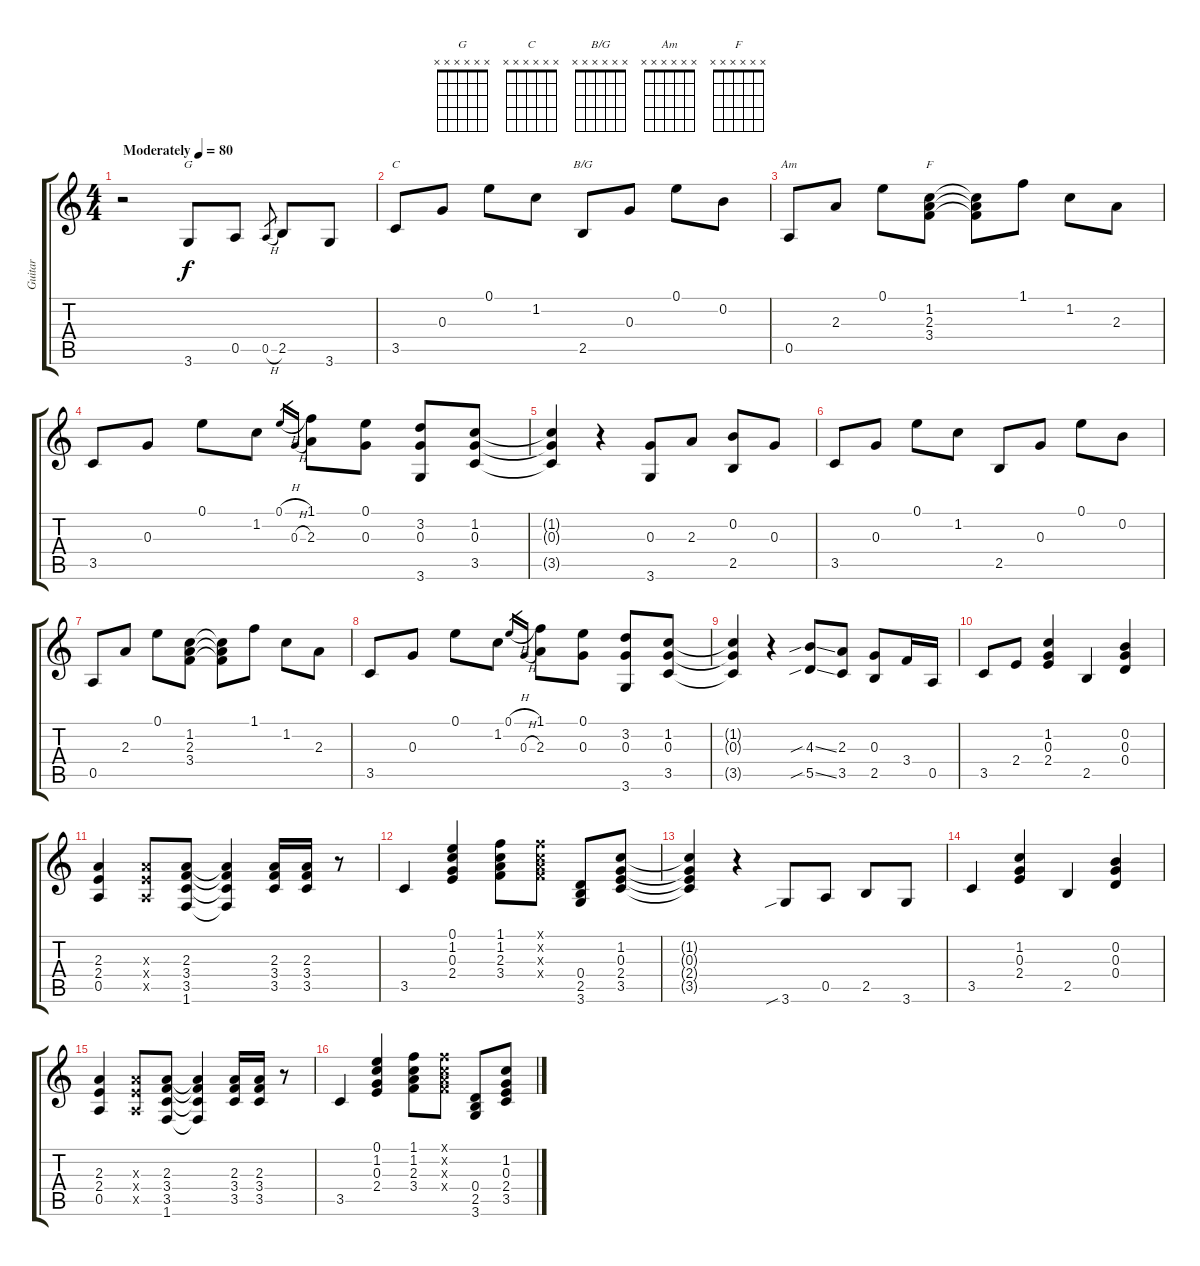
\track ("Guitar" "Guitar") {instrument acousticguitarsteel}
\staff {score tabs}
\tuning (E4 B3 G3 D3 A2 E2) {hide}
\chord ("G" x x x x x x)
\chord ("C" x x x x x x)
\chord ("B/G" x x x x x x)
\chord ("Am" x x x x x x)
\chord ("F" x x x x x x)
\ts (4 4)
\tempo (80 "Moderately")
\clef g2
\ks c
r.2{dy f instrument acousticguitarsteel} 3.6.8{ch "G"} 0.5.8 0.5{h}.8{gr} 2.5.8 3.6.8 |
3.5.8{ch "C"} 0.3.8 0.1.8 1.2.8 2.5.8{ch "B/G"} 0.3.8 0.1.8 0.2.8 |
0.5.8{ch "Am"} 2.3.8 0.1.8 (1.2 2.3 3.4).8{ch "F"} (1.2{t} 2.3{t} 3.4{t}).8 1.1.8 1.2.8 2.3.8 |
3.5.8 0.3.8 0.1.8 1.2.8 0.1{h}.16{gr} 0.3{h}.16{gr} (1.1 2.3).8 (0.1 0.3).8 (3.2 0.3 3.6).8 (1.2 0.3 3.5).8 |
(1.2{t} 0.3{t} 3.5{t}).4 r.4 (0.3 3.6).8 2.3.8 (0.2 2.5).8 0.3.8 |
3.5.8 0.3.8 0.1.8 1.2.8 2.5.8 0.3.8 0.1.8 0.2.8 |
0.5.8 2.3.8 0.1.8 (1.2 2.3 3.4).8 (1.2{t} 2.3{t} 3.4{t}).8 1.1.8 1.2.8 2.3.8 |
3.5.8 0.3.8 0.1.8 1.2.8 0.1{h}.16{gr} 0.3{h}.16{gr} (1.1 2.3).8 (0.1 0.3).8 (3.2 0.3 3.6).8 (1.2 0.3 3.5).8 |
(1.2{t} 0.3{t} 3.5{t}).4 r.4 (4.3{sib ss} 5.5{sib ss}).8 (2.3 3.5).8 (0.3 2.5).8 3.4.16 0.5.16 |
3.5.8 2.4.8 (1.2 0.3 2.4).4 2.5.4 (0.2 0.3 0.4).4 |
(2.3 2.4 0.5).4 (2.3{x} 2.4{x} 0.5{x}).8 (2.3 3.4 3.5 1.6).8 (2.3{t} 3.4{t} 3.5{t} 1.6{t}).4 (2.3 3.4 3.5).16 (2.3 3.4 3.5).16 r.8 |
3.5.4 (0.1 1.2 0.3 2.4).4 (1.1 1.2 2.3 3.4).8 (1.1{x} 1.2{x} 2.3{x} 3.4{x}).8 (0.4 2.5 3.6).8 (1.2 0.3 2.4 3.5).8 |
(1.2{t} 0.3{t} 2.4{t} 3.5{t}).4 r.4 3.6{sib}.8 0.5.8 2.5.8 3.6.8 |
3.5.4 (1.2 0.3 2.4).4 2.5.4 (0.2 0.3 0.4).4 |
(2.3 2.4 0.5).4 (2.3{x} 2.4{x} 0.5{x}).8 (2.3 3.4 3.5 1.6).8 (2.3{t} 3.4{t} 3.5{t} 1.6{t}).4 (2.3 3.4 3.5).16 (2.3 3.4 3.5).16 r.8 |
3.5.4 (0.1 1.2 0.3 2.4).4 (1.1 1.2 2.3 3.4).8 (1.1{x} 1.2{x} 2.3{x} 3.4{x}).8 (0.4 2.5 3.6).8 (1.2 0.3 2.4 3.5).8
